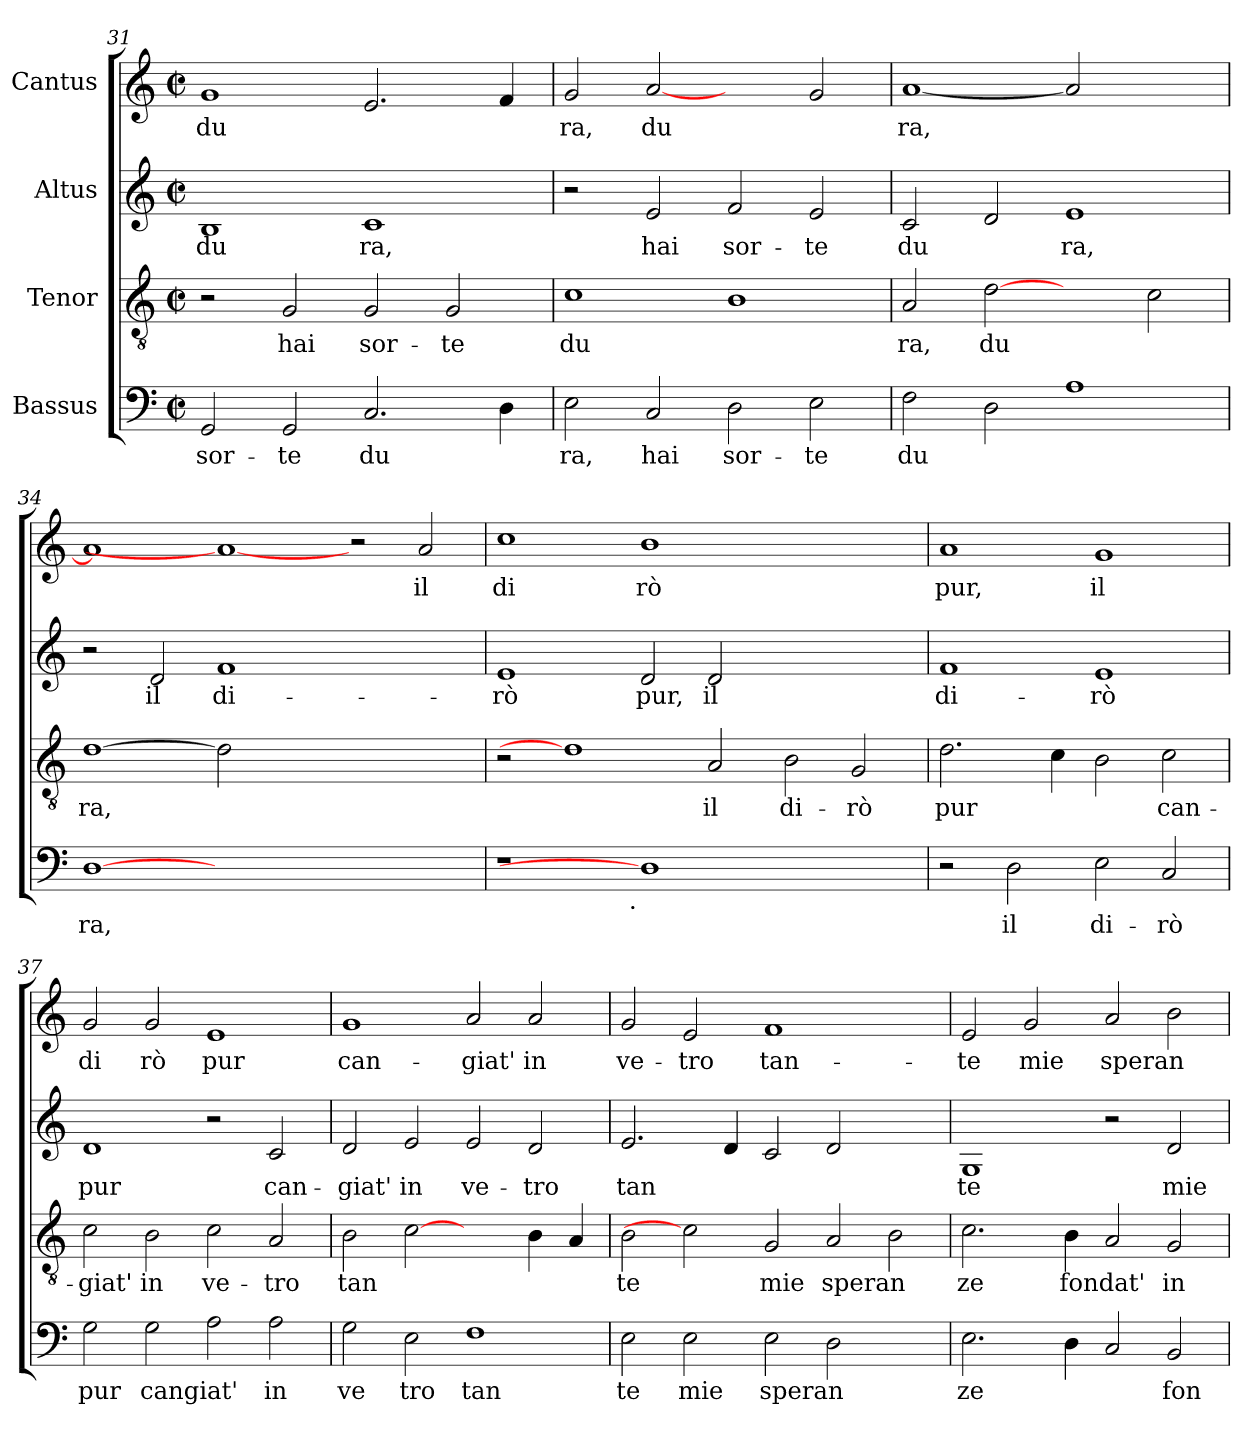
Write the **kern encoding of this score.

**kern	**text	**kern	**text	**kern	**text	**kern	**text
*part4	*part4	*part3	*part3	*part2	*part2	*part1	*part1
*staff4	*staff4	*staff3	*staff3	*staff2	*staff2	*staff1	*staff1
*I"Bassus	*	*I"Tenor	*	*I"Altus	*	*I"Cantus	*
*clefF4	*	*clefGv2	*	*clefG2	*	*clefG2	*
*k[]	*	*k[]	*	*k[]	*	*k[]	*
*C:	*	*C:	*	*C:	*	*C:	*
*M2/2	*	*M2/2	*	*M2/2	*	*M2/2	*
*met(c|)	*	*met(c|)	*	*met(c|)	*	*met(c|)	*
=31	=31	=31	=31	=31	=31	=31	=31
!	!LO:LY:b:cj	!	!	!	!LO:LY:b:cj	!	!LO:LY:b:cj
2GG/	sor-	2r	.	1B	du	1g	du
!	!LO:LY:b:cj	!	!LO:LY:b:cj	!	!	!	!
2GG/	-te	2G/	hai	.	.	.	.
!	!LO:LY:b:cj	!	!LO:LY:b:cj	!	!LO:LY:b:cj	!	!LO:LY:b:cj
2.C/	du-	2G/	sor-	1c	ra,	2.e/	.
!	!	!	!LO:LY:b:cj	!	!	!	!
.	.	2G/	-te	.	.	.	.
!	!LO:LY:b:cj	!	!	!	!	!	!LO:LY:b:cj
4D\	--	.	.	.	.	4f/	.
!!LO:PB:g=z
=32	=32	=32	=32	=32	=32	=32	=32
!	!LO:LY:b:cj	!	!LO:LY:b:cj	!	!	!	!LO:LY:b:cj
2E\	-ra,	1c	du-	2r	.	2g/	ra,
!	!LO:LY:b:cj	!	!	!	!LO:LY:b:cj	!	!LO:LY:b:cj
2C/	hai	.	.	2e/	hai	[2a	du
!	!LO:LY:b:cj	!	!LO:LY:b:cj	!	!LO:LY:b:cj	!	!
2D\	sor-	1B	--	2f/	sor-	2ryy	.
!	!LO:LY:b:cj	!	!	!	!LO:LY:b:cj	!	!LO:LY:b:cj
2E\	-te	.	.	2e/	-te	2g/	.
=33	=33	=33	=33	=33	=33	=33	=33
!	!LO:LY:b:cj	!	!LO:LY:b:cj	!	!LO:LY:b:cj	!	!LO:LY:b:cj
2F\	du-	2A/	-ra,	2c/	du-	[<1a	ra,
!	!LO:LY:b:cj	!	!LO:LY:b:cj	!	!LO:LY:b:cj	!	!
2D\	--	[2d	du-	2d/	--	.	.
!	!LO:LY:b:cj	!	!	!	!LO:LY:b:cj	!	!
1A	--	2ryy	.	1e	-ra,	2a]	.
!	!	!	!LO:LY:b:cj	!	!	!	!
.	.	2c\	--	.	.	2ryy	.
=34	=34	=34	=34	=34	=34	=34	=34
!	!LO:LY:b:cj	!	!LO:LY:b:cj	!	!	!	!LO:LY:b:cj
[1D	-ra,	[1d	-ra,	2r	.	1a]	.
!	!	!	!	!	!LO:LY:b:cj	!	!
.	.	.	.	2d/	il	.	.
!	!	!	!	!	!LO:LY:b:cj	!	!
0ryy	.	2d]	.	1f	di-	1a_	.
.	.	1.ryy	.	.	.	.	.
.	.	.	.	1ryy	.	2r	.
!	!	!	!	!	!	!	!LO:LY:b:cj
.	.	.	.	.	.	2a/	il
=35	=35	=35	=35	=35	=35	=35	=35
!	!	!	!	!	!LO:LY:b:cj	!	!LO:LY:b:cj
*^	*	*	*	*	*	*	*
1r	2ryy	.	2r	.	1e	-rò	1cc	di
.	4...ryy	.	1d]	.	.	.	.	.
!	!LO:TX:b:t=.	!	!	!	!	!	!	!
.	1ryy	.	.	.	.	.	.	.
!	!	!	!	!	!	!LO:LY:b:cj	!	!LO:LY:b:cj
1D]	.	.	.	.	2d/	pur,	1b	rò
!	!	!	!	!LO:LY:b:cj	!	!LO:LY:b:cj	!	!
.	.	.	2A/	il	2d/	il	.	.
.	1ryy	.	.	.	.	.	.	.
!	!	!	!	!LO:LY:b:cj	!	!	!	!
1ryy	.	.	2B\	di-	1ryy	.	1ryy	.
!	!	!	!	!LO:LY:b:cj	!	!	!	!
.	.	.	2G/	-rò	.	.	.	.
.	32ryy	.	.	.	.	.	.	.
=36	=36	=36	=36	=36	=36	=36	=36	=36
!	!	!	!	!LO:LY:b:cj	!	!LO:LY:b:cj	!	!LO:LY:b:cj
*v	*v	*	*	*	*	*	*	*
2r	.	2.d\	pur	1f	di-	1a	pur,
!	!LO:LY:b:cj	!	!	!	!	!	!
2D\	il	.	.	.	.	.	.
!	!	!	!LO:LY:b:cj	!	!	!	!
.	.	4c\	.	.	.	.	.
!	!LO:LY:b:cj	!	!LO:LY:b:cj	!	!LO:LY:b:cj	!	!LO:LY:b:cj
2E\	di-	2B\	.	1e	-rò	1g	il
!	!LO:LY:b:cj	!	!LO:LY:b:cj	!	!	!	!
2C/	-rò	2c\	can-	.	.	.	.
=37	=37	=37	=37	=37	=37	=37	=37
!	!LO:LY:b:cj	!	!LO:LY:b:cj	!	!LO:LY:b:cj	!	!LO:LY:b:cj
2G\	pur	2c\	-giat'	1d	pur	2g/	di
!	!LO:LY:b:cj	!	!LO:LY:b:cj	!	!	!	!LO:LY:b:cj
2G\	cangiat'	2B\	in	.	.	2g/	rò
!	!LO:LY:b:cj	!	!LO:LY:b:cj	!	!	!	!LO:LY:b:cj
2A\	.	2c\	ve-	2r	.	1e	pur
!	!LO:LY:b:cj	!	!LO:LY:b:cj	!	!LO:LY:b:cj	!	!
2A\	in	2A/	-tro	2c/	can-	.	.
!!LO:PB:g=z
=38	=38	=38	=38	=38	=38	=38	=38
!	!LO:LY:b:cj	!	!LO:LY:b:cj	!	!LO:LY:b:cj	!	!LO:LY:b:cj
2G\	ve	2B\	tan-	2d/	-giat'	1g	can-
!	!LO:LY:b:cj	!	!LO:LY:b:cj	!	!LO:LY:b:cj	!	!
2E\	tro	[2c	--	2e/	in	.	.
!	!LO:LY:b:cj	!	!	!	!LO:LY:b:cj	!	!LO:LY:b:cj
1F	tan	2ryy	.	2e/	ve-	2a/	-giat'
!	!	!	!LO:LY:b:cj	!	!LO:LY:b:cj	!	!LO:LY:b:cj
.	.	4B\	--	2d/	-tro	2a/	in
!	!	!	!LO:LY:b:cj	!	!	!	!
.	.	4A/	--	.	.	.	.
=39	=39	=39	=39	=39	=39	=39	=39
!	!LO:LY:b:cj	!	!LO:LY:b:cj	!	!LO:LY:b:cj	!	!LO:LY:b:cj
2E\	te	2B\	-te	2.e/	tan-	2g/	ve-
!	!LO:LY:b:cj	!	!	!	!	!	!LO:LY:b:cj
2E\	mie	2c]	.	.	.	2e/	-tro
!	!	!	!	!	!LO:LY:b:cj	!	!
.	.	.	.	4d/	--	.	.
!	!LO:LY:b:cj	!	!LO:LY:b:cj	!	!LO:LY:b:cj	!	!LO:LY:b:cj
2E\	speran	2G/	mie	2c/	--	1f	tan-
!	!LO:LY:b:cj	!	!LO:LY:b:cj	!	!LO:LY:b:cj	!	!
2D\	.	2A/	speran-	2d/	--	.	.
!	!	!	!LO:LY:b:cj	!	!	!	!
2ryy	.	2B\	--	2ryy	.	2ryy	.
=40	=40	=40	=40	=40	=40	=40	=40
!	!LO:LY:b:cj	!	!LO:LY:b:cj	!	!LO:LY:b:cj	!	!LO:LY:b:cj
2.E\	ze	2.c\	-ze	1G	-te	2e/	-te
!	!	!	!	!	!	!	!LO:LY:b:cj
.	.	.	.	.	.	2g/	mie
!	!LO:LY:b:cj	!	!LO:LY:b:cj	!	!	!	!
4D\	.	4B\	fondat'	.	.	.	.
!	!LO:LY:b:cj	!	!LO:LY:b:cj	!	!	!	!LO:LY:b:cj
2C/	.	2A/	.	2r	.	2a/	speran-
!	!LO:LY:b:cj	!	!LO:LY:b:cj	!	!LO:LY:b:cj	!	!LO:LY:b:cj
2BB/	fon	2G/	in	2d/	mie	2b\	--
=	=	=	=	=	=	=	=
*-	*-	*-	*-	*-	*-	*-	*-
